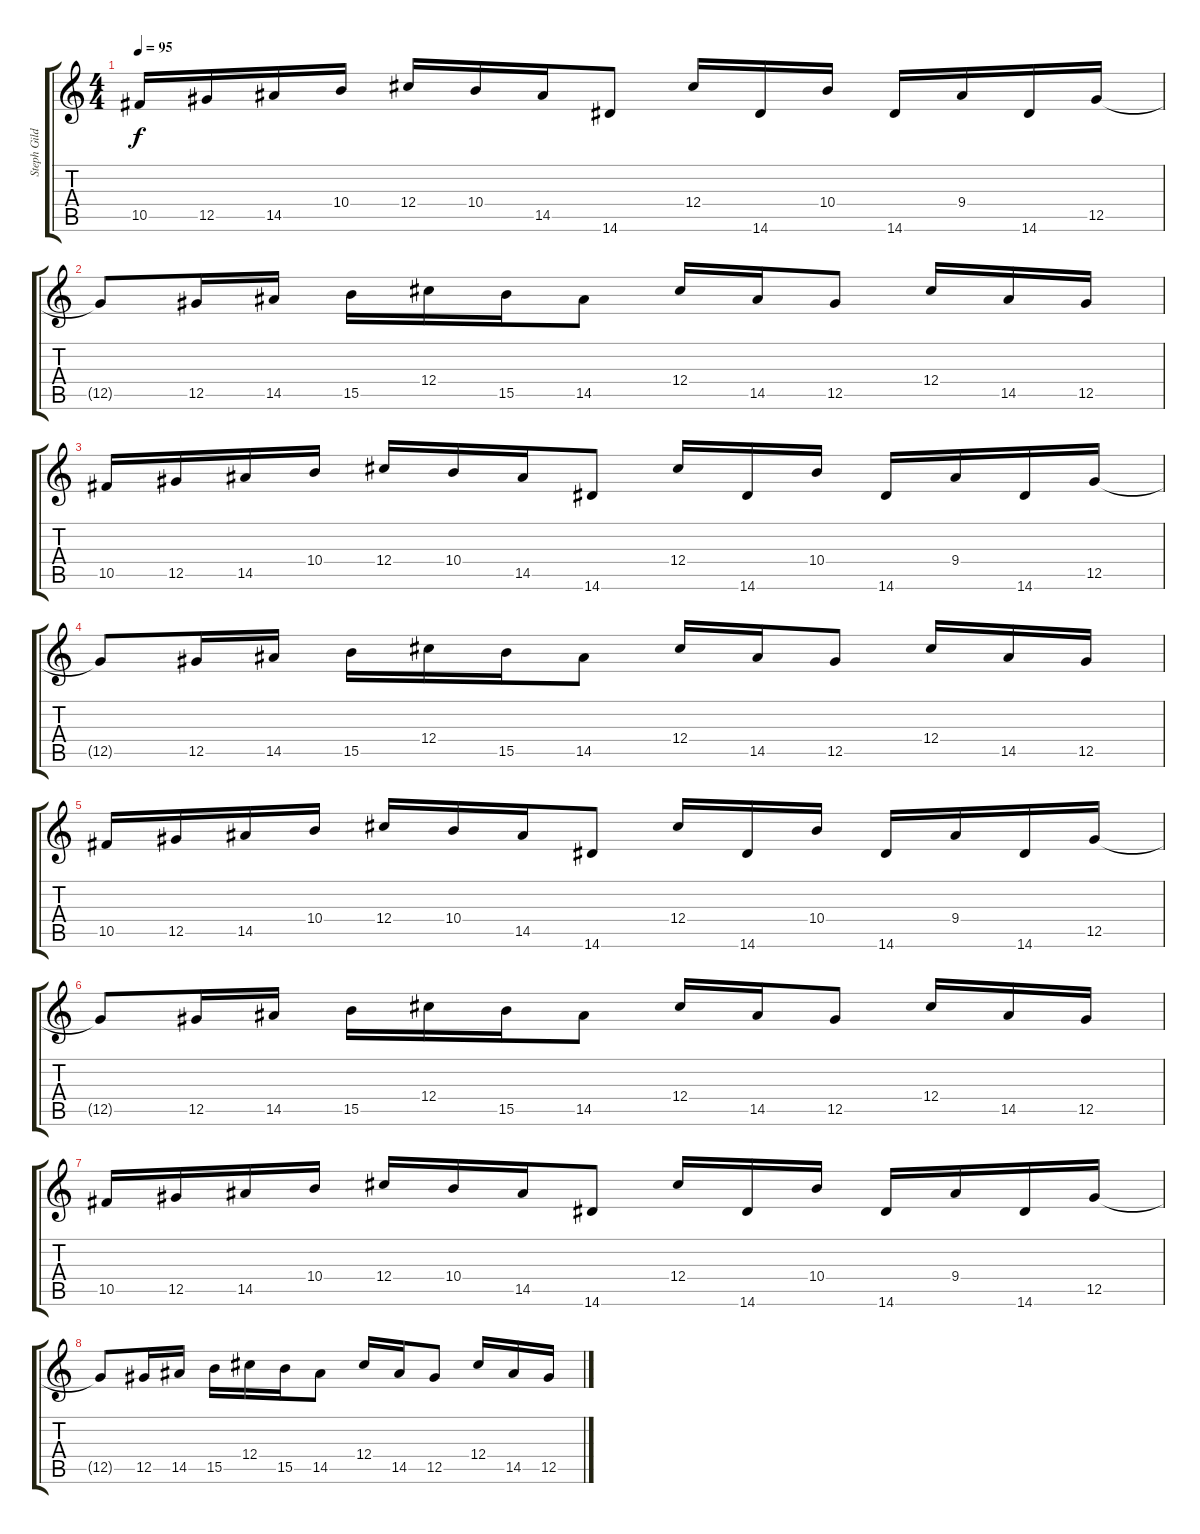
\track ("Steph Gildea (Lead)" "Steph Gild") {instrument overdrivenguitar}
\staff {score tabs}
\tuning (Eb4 Bb3 Gb3 Db3 Ab2 Db2) {hide}
\ts (4 4)
\tempo 95
\clef g2
\ks c
10.5.16{dy f} 12.5.16 14.5.16 10.4.16 12.4.16 10.4.16 14.5.16 14.6.8 12.4.16 14.6.16 10.4.16 14.6.16 9.4.16 14.6.16 12.5.16 |
12.5{t}.8 12.5.16 14.5.16 15.5.16 12.4.16 15.5.16 14.5.8 12.4.16 14.5.16 12.5.8 12.4.16 14.5.16 12.5.16 |
10.5.16 12.5.16 14.5.16 10.4.16 12.4.16 10.4.16 14.5.16 14.6.8 12.4.16 14.6.16 10.4.16 14.6.16 9.4.16 14.6.16 12.5.16 |
12.5{t}.8 12.5.16 14.5.16 15.5.16 12.4.16 15.5.16 14.5.8 12.4.16 14.5.16 12.5.8 12.4.16 14.5.16 12.5.16 |
10.5.16 12.5.16 14.5.16 10.4.16 12.4.16 10.4.16 14.5.16 14.6.8 12.4.16 14.6.16 10.4.16 14.6.16 9.4.16 14.6.16 12.5.16 |
12.5{t}.8 12.5.16 14.5.16 15.5.16 12.4.16 15.5.16 14.5.8 12.4.16 14.5.16 12.5.8 12.4.16 14.5.16 12.5.16 |
10.5.16 12.5.16 14.5.16 10.4.16 12.4.16 10.4.16 14.5.16 14.6.8 12.4.16 14.6.16 10.4.16 14.6.16 9.4.16 14.6.16 12.5.16 |
12.5{t}.8 12.5.16 14.5.16 15.5.16 12.4.16 15.5.16 14.5.8 12.4.16 14.5.16 12.5.8 12.4.16 14.5.16 12.5.16
